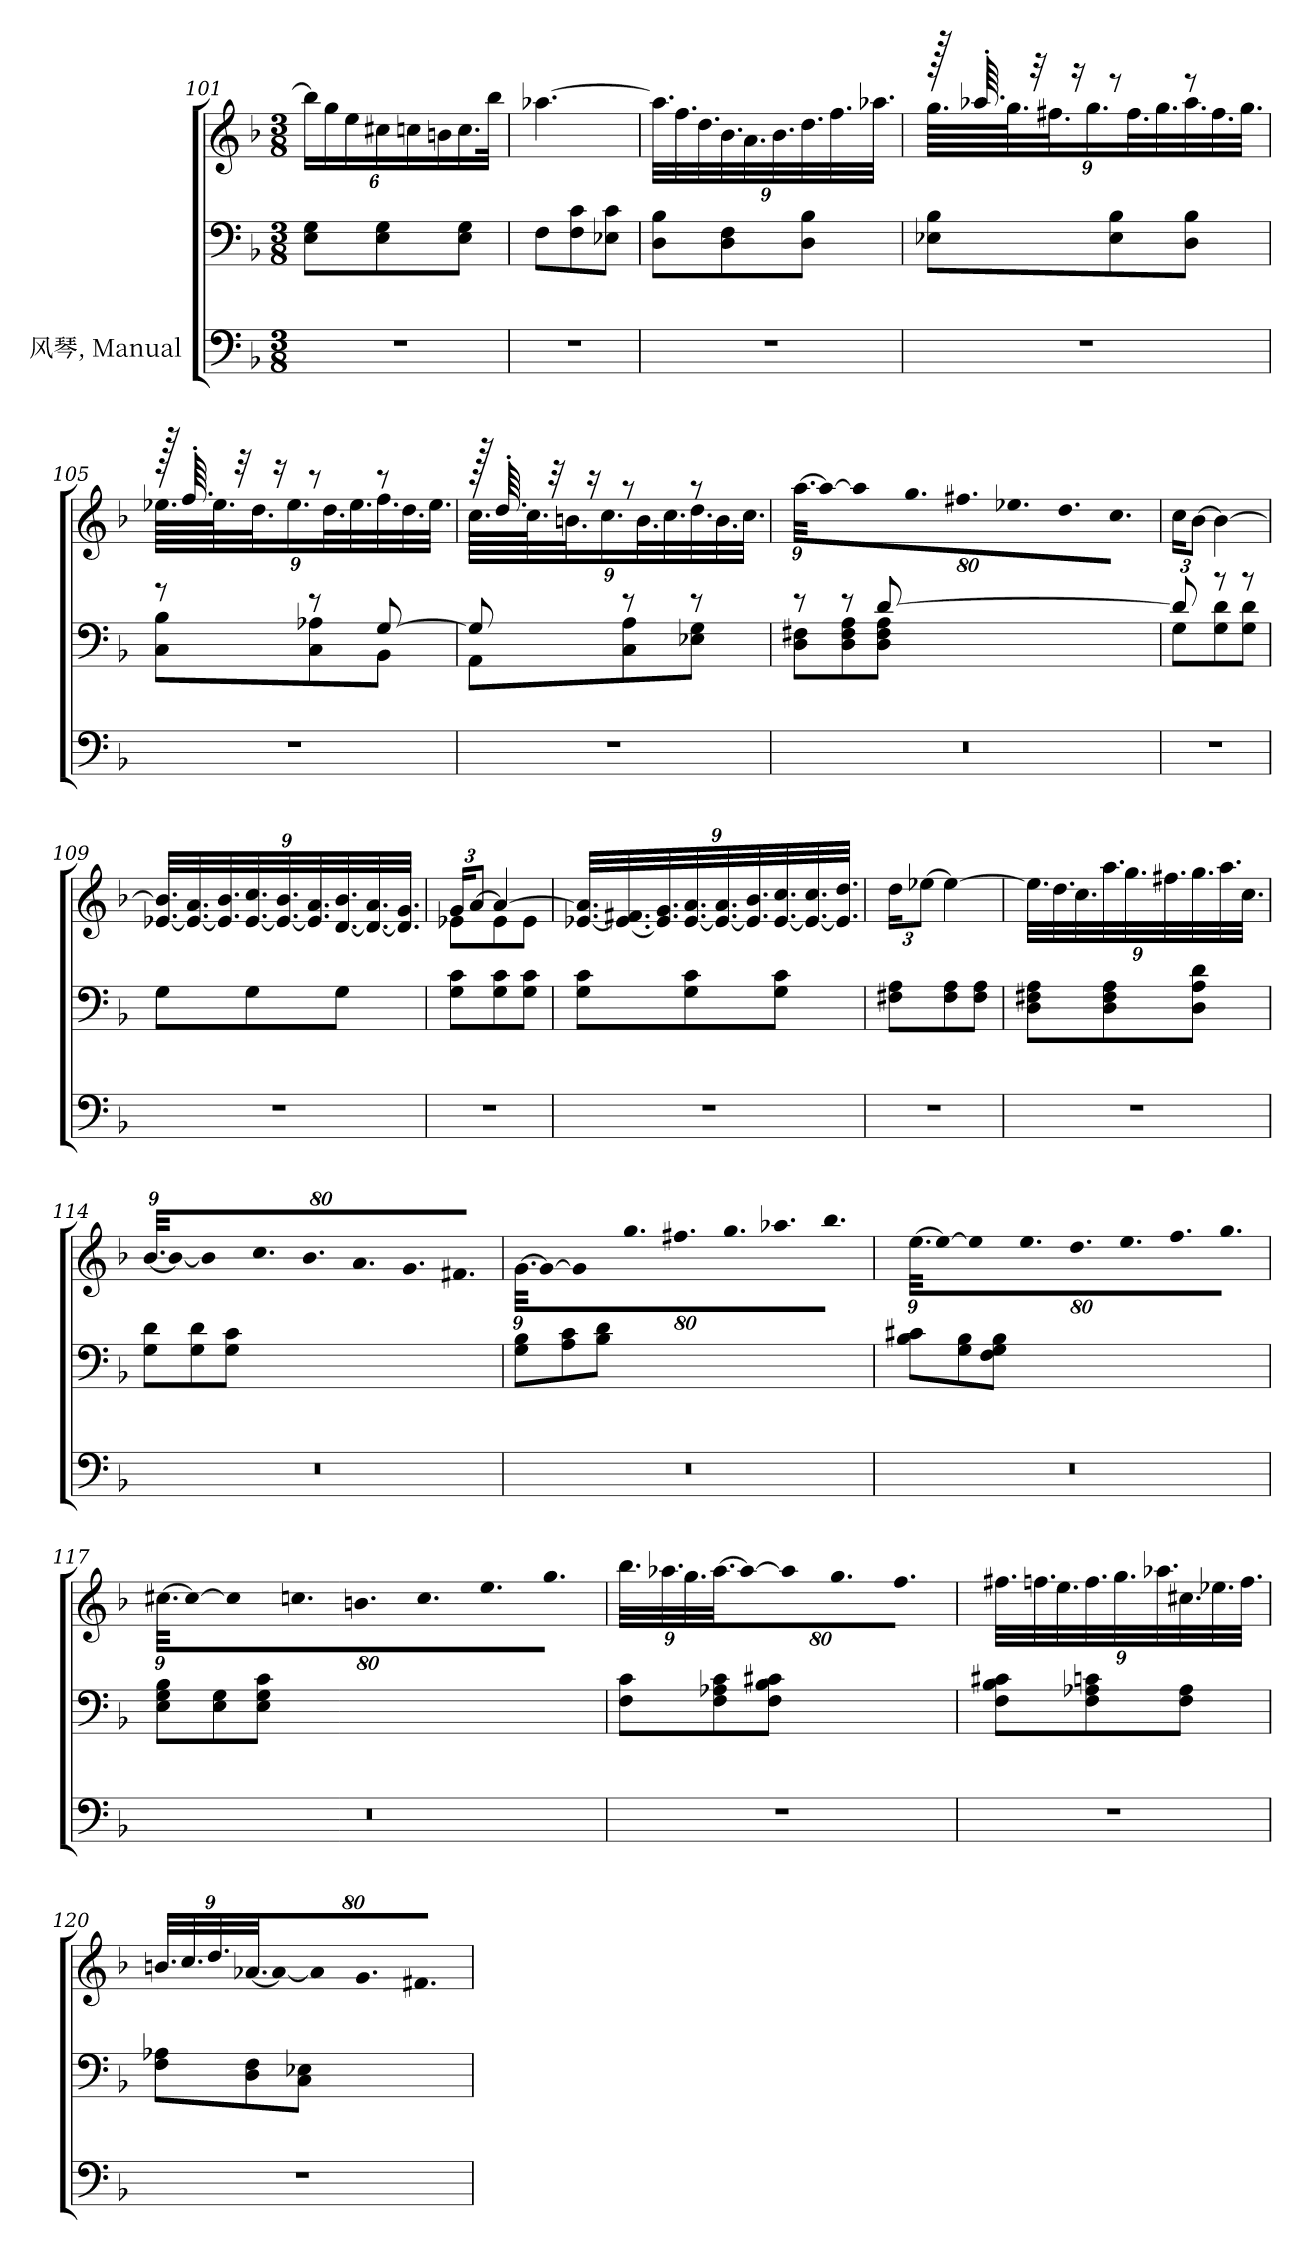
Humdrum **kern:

**kern	**kern	**kern
*part1	*part1	*part1
*staff3	*staff2	*staff1
*I"风琴, Manual	*	*
*clefF4	*clefF4	*clefG2
*k[b-]	*k[b-]	*k[b-]
*M3/8	*M3/8	*M3/8
*	*	*Xbrackettup
=101	=101	=101
4.r	8E\ 8G\L	24bb-\LL]
.	.	24gg\
.	.	24ee\
.	8E\ 8G\	24cc#X\
.	.	24ccn\
.	.	24bn\
.	8E\ 8G\J	16.cc\
.	.	32bb-\JJk
!!LO:PB:g=z
=102	=102	=102
4.r	8F\L	[4.aa-X\
.	8F\ 8c\	.
.	8E-X\ 8c\J	.
=103	=103	=103
4.r	8D\ 8B-\L	36.aa-\LLL]
.	.	36.ff\
.	.	36.dd\
.	8D\ 8F\	36.b-\
.	.	36.a\
.	.	36.b-\
.	8D\ 8B-\J	36.dd\
.	.	36.ff\
.	.	36.aa-X\JJJ
=104	=104	=104
*	*	*^
4.r	8E-X\ 8B-\L	128r	72.gg\LLLL
.	.	64.aa-X'/	.
.	.	.	72.gg\J
.	.	32r	.
.	.	.	36.ff#X\J
.	.	16r	.
.	.	.	18.gg\
.	8E-\ 8B-\	8r	.
.	.	.	36.ff#\L
.	.	.	36.gg\
.	8D\ 8B-\J	8r	36.aa-\
.	.	.	36.ff#\
.	.	.	36.gg\JJJ
!!LO:LB:g=z	!!
=105	=105	=105	=105
*	*^	*	*
4.r	8r	8C\ 8B-\L	128r	72.ee-X\LLLL
.	.	.	64.ff'/	.
.	.	.	.	72.ee-\J
.	.	.	32r	.
.	.	.	.	36.dd\J
.	.	.	16r	.
.	.	.	.	18.ee-\
.	8r	8C\ 8A-X\	8r	.
.	.	.	.	36.dd\L
.	.	.	.	36.ee-\
.	[8G/	8BB-\J	8r	36.ff\
.	.	.	.	36.dd\
.	.	.	.	36.ee-\JJJ
=106	=106	=106	=106	=106
4.r	8G/]	8AA\L	128r	72.cc\LLLL
.	.	.	64.dd'/	.
.	.	.	.	72.cc\J
.	.	.	32r	.
.	.	.	.	36.bn\J
.	.	.	16r	.
.	.	.	.	18.cc\
.	8r	8C\ 8A\	8r	.
.	.	.	.	36.b\L
.	.	.	.	36.cc\
.	8r	8E-X\ 8G\J	8r	36.dd\
.	.	.	.	36.b\
.	.	.	.	36.cc\JJJ
*	*	*	*v	*v
!!LO:LB:g=z
=107	=107	=107	=107
4.r	8r	8D\ 8F#X\L	[36.aa\KKL
!	!	!	!LO:N:vis=8
.	.	.	640%71aa\_
.	8r	8D\ 8F#\ 8A\	.
!	!	!	!LO:N:vis=64
.	.	.	640%9aa\KLL]
.	.	.	36.gg\
.	.	.	36.ff#X\
.	[8d/	8D\ 8F#\ 8A\J	36.ee-X\
.	.	.	36.dd\
.	.	.	36.cc\JJJ
=108	=108	=108	=108
4.r	8d/]	8G\L	24cc\KL
.	.	.	[12b-\J
.	8r	8G\ 8d\	4b-\_
.	8r	8G\ 8d\J	.
*	*v	*v	*
=109	=109	=109
4.r	8G\L	[36.e-X/ 36.b-/]LLL
.	.	36.e-/_ 36.a/
.	.	36.e-/] 36.b-/
.	8G\	[36.e-/ 36.cc/
.	.	36.e-/_ 36.b-/
.	.	36.e-/] 36.a/
.	8G\J	[36.d/ 36.b-/
.	.	36.d/_ 36.a/
.	.	36.d/] 36.g/JJJ
=110	=110	=110
*	*	*^
4.r	8G\ 8c\L	24g/KL	8e-X\L
.	.	[12a/J	.
.	8G\ 8c\	4a/_	8e-\
.	8G\ 8c\J	.	8e-\J
*	*	*v	*v
!!LO:LB:g=z
=111	=111	=111
4.r	8G\ 8c\L	[36.e-X/ 36.a/]LLL
.	.	36.e-/_ 36.f#X/
.	.	36.e-/] 36.g/
.	8G\ 8c\	[36.e-/ 36.a/
.	.	36.e-/_ 36.a/
.	.	36.e-/] 36.b-/
.	8G\ 8c\J	[36.e-/ 36.cc/
.	.	36.e-/_ 36.cc/
.	.	36.e-/] 36.dd/JJJ
=112	=112	=112
4.r	8F#X\ 8A\L	24dd\KL
.	.	[12ee-X\J
.	8F#\ 8A\	4ee-\_
.	8F#\ 8A\J	.
=113	=113	=113
4.r	8D\ 8F#X\ 8A\L	36.ee-\LLL]
.	.	36.dd\
.	.	36.cc\
.	8D\ 8F#\ 8A\	36.aa\
.	.	36.gg\
.	.	36.ff#X\
.	8D\ 8A\ 8d\J	36.gg\
.	.	36.aa\
.	.	36.cc\JJJ
!!LO:PB:g=z
=114	=114	=114
4.r	8G\ 8d\L	[36.b-/KKL
!	!	!LO:N:vis=8
.	.	640%71b-/_
.	8G\ 8d\	.
!	!	!LO:N:vis=64
.	.	640%9b-/KLL]
.	.	36.cc/
.	.	36.b-/
.	8G\ 8c\J	36.a/
.	.	36.g/
.	.	36.f#X/JJJ
=115	=115	=115
4.r	8G\ 8B-\L	[36.g\KKL
!	!	!LO:N:vis=8
.	.	640%71g\_
.	8A\ 8c\	.
!	!	!LO:N:vis=64
.	.	640%9g\KLL]
.	.	36.gg\
.	.	36.ff#X\
.	8B-\ 8d\J	36.gg\
.	.	36.aa-X\
.	.	36.bb-\JJJ
=116	=116	=116
4.r	8B-\ 8c#X\L	[36.ee\KKL
!	!	!LO:N:vis=8
.	.	640%71ee\_
.	8G\ 8B-\	.
!	!	!LO:N:vis=64
.	.	640%9ee\KLL]
.	.	36.ee\
.	.	36.dd\
.	8F\ 8G\ 8B-\J	36.ee\
.	.	36.ff\
.	.	36.gg\JJJ
!!LO:LB:g=z
=117	=117	=117
4.r	8E\ 8G\ 8B-\L	[36.cc#X\KKL
!	!	!LO:N:vis=8
.	.	640%71cc#\_
.	8E\ 8G\	.
!	!	!LO:N:vis=64
.	.	640%9cc#\KLL]
.	.	36.ccn\
.	.	36.bn\
.	8E\ 8G\ 8c\J	36.cc\
.	.	36.ee\
.	.	36.gg\JJJ
=118	=118	=118
4.r	8F\ 8c\L	36.bb-\LLL
.	.	36.aa-X\
.	.	36.gg\
.	8F\ 8A-X\ 8c\	[36.aa-\JJ
!	!	!LO:N:vis=8
.	.	640%71aa-\_
.	8F\ 8B-\ 8c#X\J	.
!	!	!LO:N:vis=64
.	.	640%9aa-\KLL]
.	.	36.gg\
.	.	36.ff\JJJ
=119	=119	=119
4.r	8F\ 8B-\ 8c#X\L	36.ff#X\LLL
.	.	36.ffn\
.	.	36.ee\
.	8F\ 8A-X\ 8cn\	36.ff\
.	.	36.gg\
.	.	36.aa-X\
.	8F\ 8A-\J	36.cc#X\
.	.	36.ee-X\
.	.	36.ff\JJJ
!!LO:LB:g=z
=120	=120	=120
4.r	8F\ 8A-X\L	36.bn/LLL
.	.	36.cc/
.	.	36.dd/
.	8D\ 8F\	[36.a-X/JJ
!	!	!LO:N:vis=8
.	.	640%71a-/_
.	8C\ 8E-X\J	.
!	!	!LO:N:vis=64
.	.	640%9a-/KLL]
.	.	36.g/
.	.	36.f#X/JJJ
=	=	=
*-	*-	*-
